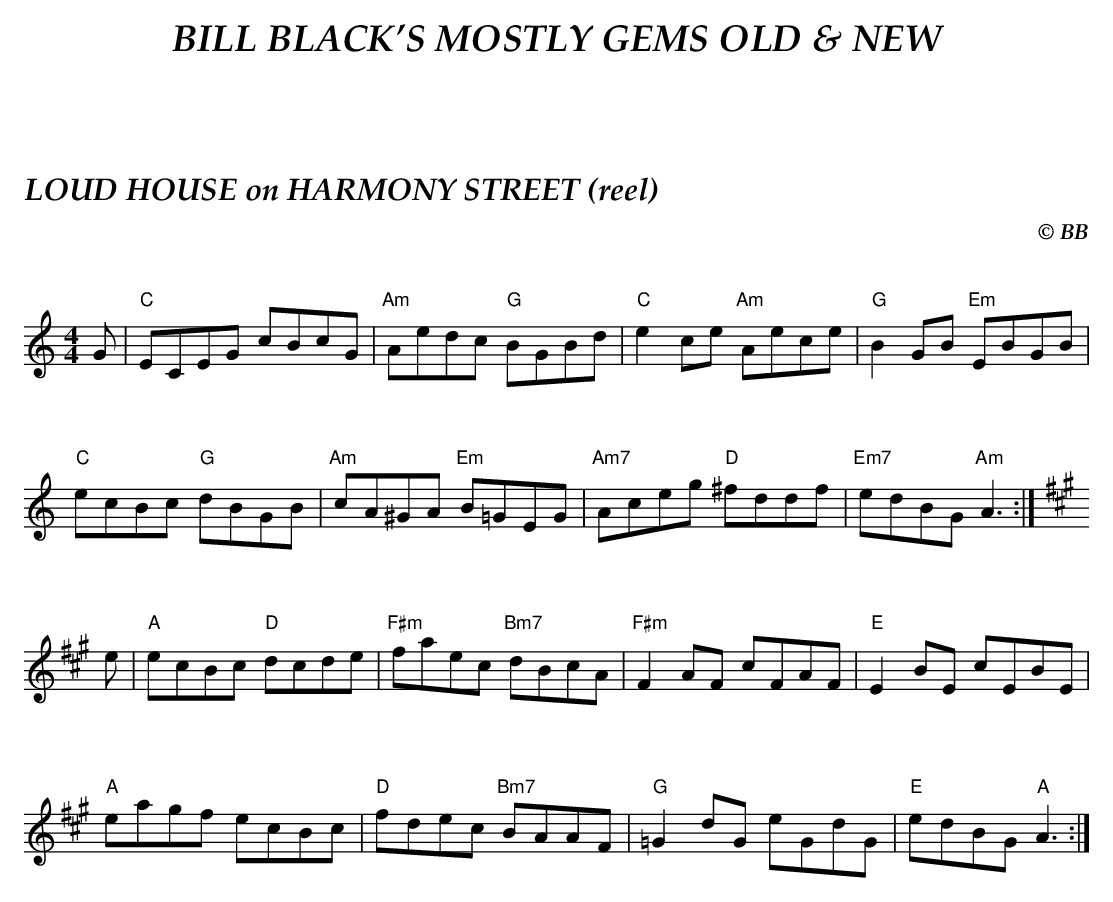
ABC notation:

X:1
T:LOUD HOUSE on HARMONY STREET (reel)
C:© BB
Q:1/4=180
M:4/4
L:1/8
K:Am
G|"C"ECEG cBcG|"Am"Aedc "G"BGBd|"C"e2 ce "Am"Aece|"G"B2 GB "Em"EBGB|
"C"ecBc "G"dBGB|"Am"cA^GA "Em"B=GEG|"Am7"Aceg "D"^fddf|"Em7"edBG "Am"A3 :|
K:A
e|"A"ecBc "D"dcde|"F#m"faec "Bm7"dBcA|"F#m"F2 AF cFAF|"E"E2 BE cEBE|
"A"eagf ecBc|"D"fdec "Bm7"BAAF|"G"=G2 dG eGdG| "E"edBG "A"A3 :|
